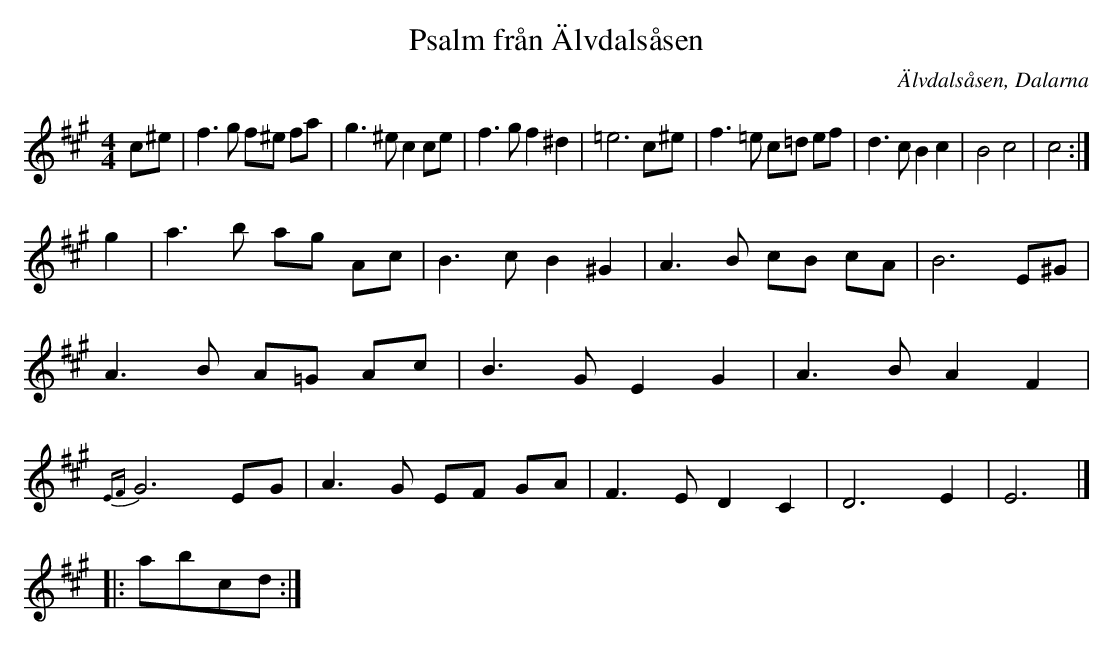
X:1
T:Psalm från Älvdalsåsen
O:Älvdalsåsen, Dalarna
M:4/4
L:1/8
K:A
c^e | f3 g f^e fa | g3 ^e c2 ce | f3 g f2 ^d2 | =e6 c^e | f3=e c=d ef | d3c B2 c2 | B4c4 | c4 :|]
g2 | a3b ag Ac | B3cB2^G2 | A3B cB cA | B6E^G | A3B A=G Ac| B3G E2G2| A3BA2 F2| {EF}G6EG| A3G EF GA | F3ED2C2 | D6E2 | E6 |]
|: abcd :|
